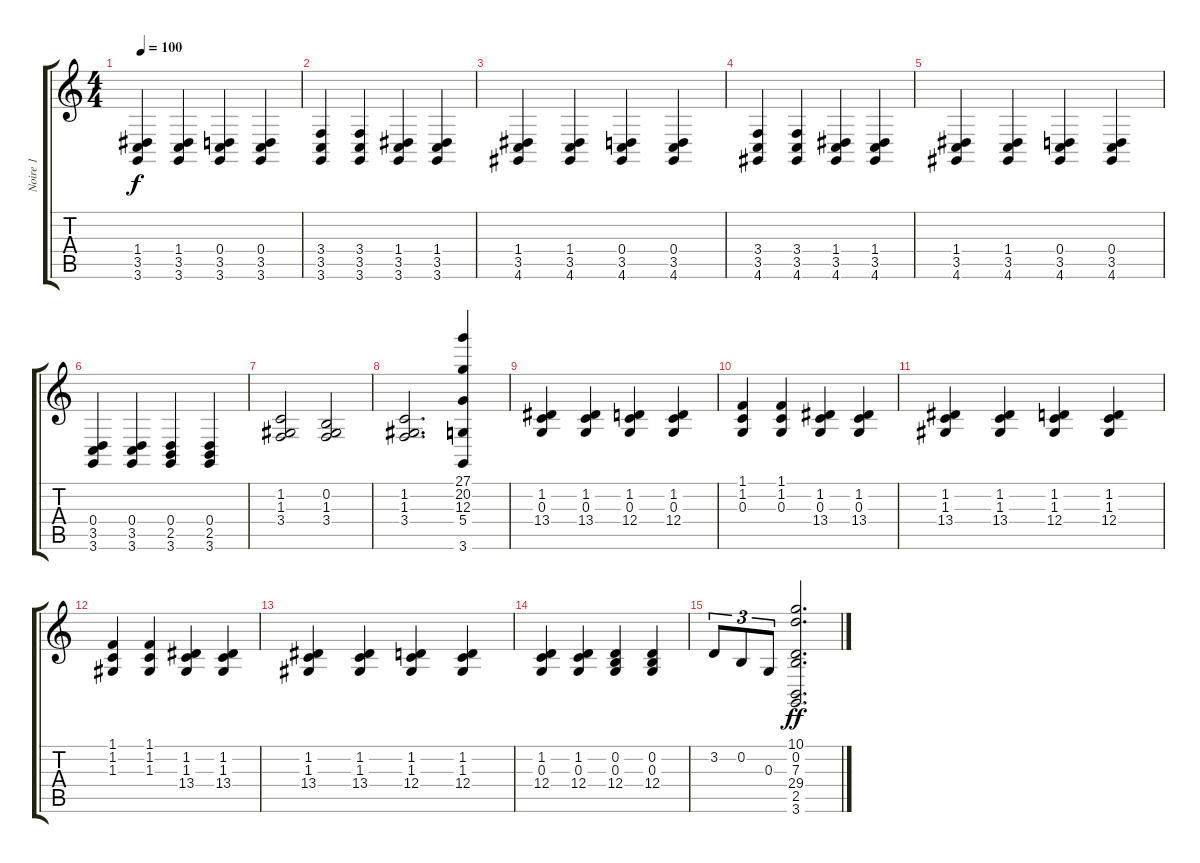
\track ("Noire 1" "Noire 1") {instrument steeldrums}
\staff {score tabs}
\tuning (E4 B3 G3 D3 A2 E2) {hide}
\ts (4 4)
\tempo 100
\clef g2
\ks c
(1.4 3.5 3.6).4{dy f instrument steeldrums} (1.4 3.5 3.6).4 (0.4 3.5 3.6).4 (0.4 3.5 3.6).4 |
(3.4 3.5 3.6).4 (3.4 3.5 3.6).4 (1.4 3.5 3.6).4 (1.4 3.5 3.6).4 |
(1.4 3.5 4.6).4 (1.4 3.5 4.6).4 (0.4 3.5 4.6).4 (0.4 3.5 4.6).4 |
(3.4 3.5 4.6).4 (3.4 3.5 4.6).4 (1.4 3.5 4.6).4 (1.4 3.5 4.6).4 |
(1.4 3.5 4.6).4 (1.4 3.5 4.6).4 (0.4 3.5 4.6).4 (0.4 3.5 4.6).4 |
(0.4 3.5 3.6).4 (0.4 3.5 3.6).4 (0.4 2.5 3.6).4 (0.4 2.5 3.6).4 |
(1.2 1.3 3.4).2 (0.2 1.3 3.4).2 |
(1.2 1.3 3.4).2{d} (27.1 20.2 12.3 5.4 3.6).4 |
(1.2 0.3 13.4).4 (1.2 0.3 13.4).4 (1.2 0.3 12.4).4 (1.2 0.3 12.4).4 |
(1.1 1.2 0.3).4 (1.1 1.2 0.3).4 (1.2 0.3 13.4).4 (1.2 0.3 13.4).4 |
(1.2 1.3 13.4).4 (1.2 1.3 13.4).4 (1.2 1.3 12.4).4 (1.2 1.3 12.4).4 |
(1.1 1.2 1.3).4 (1.1 1.2 1.3).4 (1.2 1.3 13.4).4 (1.2 1.3 13.4).4 |
(1.2 1.3 13.4).4 (1.2 1.3 13.4).4 (1.2 1.3 12.4).4 (1.2 1.3 12.4).4 |
(1.2 0.3 12.4).4 (1.2 0.3 12.4).4 (0.2 0.3 12.4).4 (0.2 0.3 12.4).4 |
3.2.8{tu (3 2)} 0.2.8{tu (3 2)} 0.3.8{tu (3 2)} (10.1 0.2 7.3 29.4 2.5 3.6).2{d dy ff}
